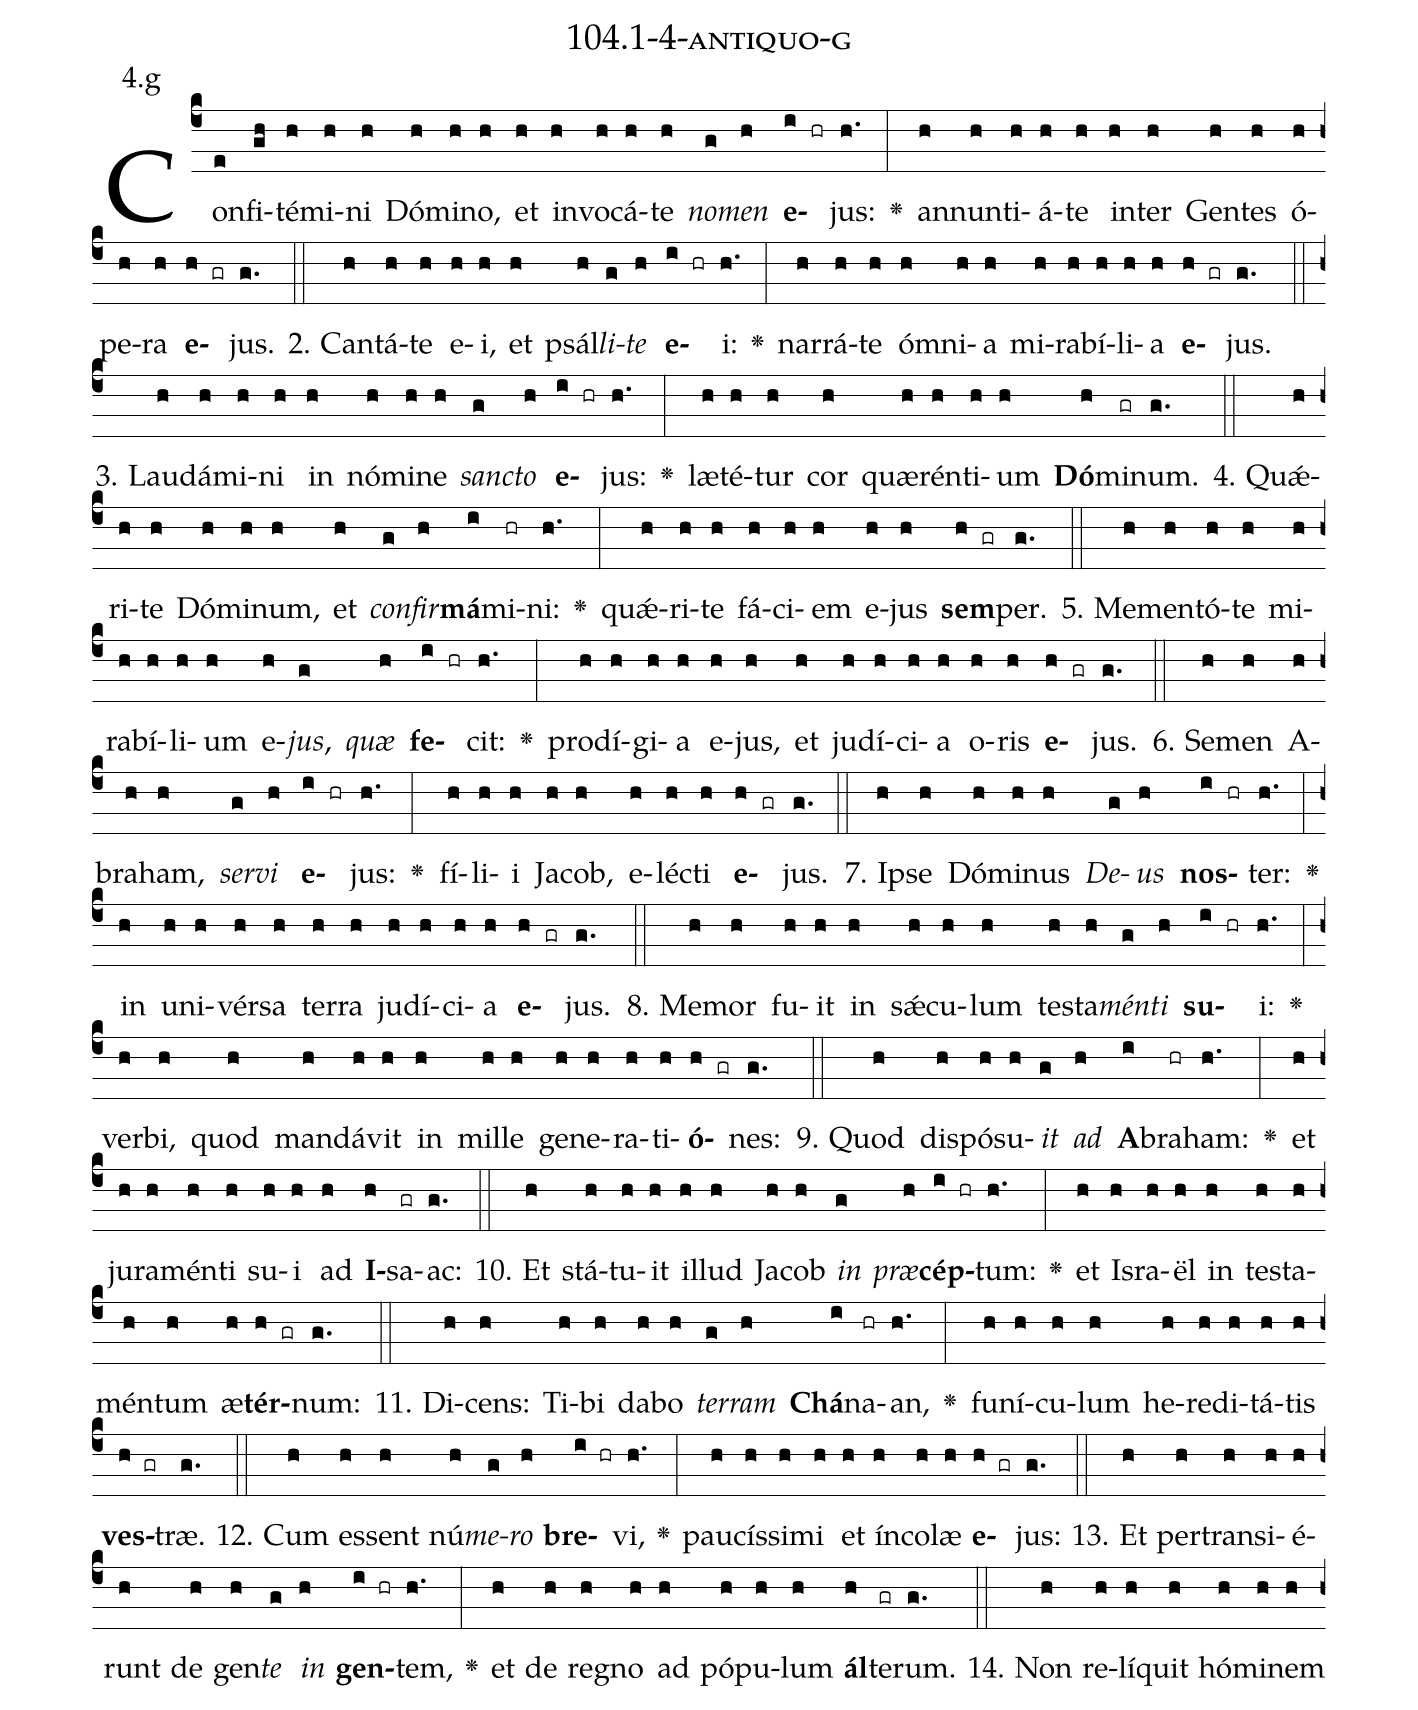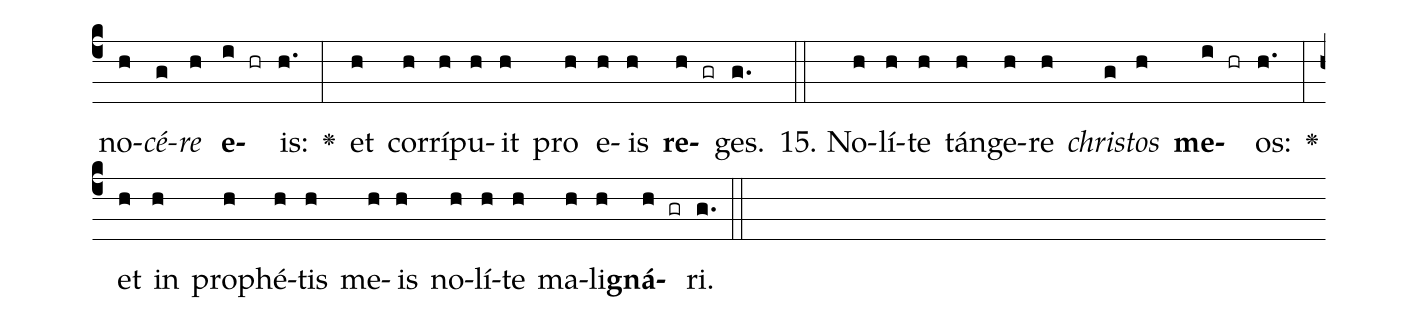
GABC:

name: 104.1-4-antiquo-g;
annotation: 4.g;
%%
(c4)Con(e)fi(gh)té(h)mi(h)ni(h) Dó(h)mi(h)no,(h) et(h) in(h)vo(h)cá(h)te(h) <i>no</i>(g)<i>men</i>(h) <b>e</b>(i hr)jus:(h.) <v>\greheightstar</v>(:) an(h)nun(h)ti(h)á(h)te(h) in(h)ter(h) Gen(h)tes(h) ó(h)pe(h)ra(h) <b>e</b>(h gr)jus.(g.) (::)
2. Can(h)tá(h)te(h) e(h)i,(h) et(h) psál(h)<i>li</i>(g)<i>te</i>(h) <b>e</b>(i hr)i:(h.) <v>\greheightstar</v>(:) nar(h)rá(h)te(h) óm(h)ni(h)a(h) mi(h)ra(h)bí(h)li(h)a(h) <b>e</b>(h gr)jus.(g.) (::)
3. Lau(h)dá(h)mi(h)ni(h) in(h) nó(h)mi(h)ne(h) <i>sanc</i>(g)<i>to</i>(h) <b>e</b>(i hr)jus:(h.) <v>\greheightstar</v>(:) læ(h)té(h)tur(h) cor(h) quæ(h)rén(h)ti(h)um(h) <b>Dó</b>(h)mi(gr)num.(g.) (::)
4. Quǽ(h)ri(h)te(h) Dó(h)mi(h)num,(h) et(h) <i>con</i>(g)<i>fir</i>(h)<b>má</b>(i)mi(hr)ni:(h.) <v>\greheightstar</v>(:) quǽ(h)ri(h)te(h) fá(h)ci(h)em(h) e(h)jus(h) <b>sem</b>(h gr)per.(g.) (::)
5. Me(h)men(h)tó(h)te(h) mi(h)ra(h)bí(h)li(h)um(h) e(h)<i>jus</i>,(g) <i>quæ</i>(h) <b>fe</b>(i hr)cit:(h.) <v>\greheightstar</v>(:) prod(h)í(h)gi(h)a(h) e(h)jus,(h) et(h) ju(h)dí(h)ci(h)a(h) o(h)ris(h) <b>e</b>(h gr)jus.(g.) (::)
6. Se(h)men(h) A(h)bra(h)ham,(h) <i>ser</i>(g)<i>vi</i>(h) <b>e</b>(i hr)jus:(h.) <v>\greheightstar</v>(:) fí(h)li(h)i(h) Ja(h)cob,(h) e(h)léc(h)ti(h) <b>e</b>(h gr)jus.(g.) (::)
7. Ip(h)se(h) Dó(h)mi(h)nus(h) <i>De</i>(g)<i>us</i>(h) <b>nos</b>(i hr)ter:(h.) <v>\greheightstar</v>(:) in(h) u(h)ni(h)vér(h)sa(h) ter(h)ra(h) ju(h)dí(h)ci(h)a(h) <b>e</b>(h gr)jus.(g.) (::)
8. Me(h)mor(h) fu(h)it(h) in(h) sǽ(h)cu(h)lum(h) tes(h)ta(h)<i>mén</i>(g)<i>ti</i>(h) <b>su</b>(i hr)i:(h.) <v>\greheightstar</v>(:) ver(h)bi,(h) quod(h) man(h)dá(h)vit(h) in(h) mil(h)le(h) ge(h)ne(h)ra(h)ti(h)<b>ó</b>(h gr)nes:(g.) (::)
9. Quod(h) dis(h)pó(h)su(h)<i>it</i>(g) <i>ad</i>(h) <b>A</b>(i)bra(hr)ham:(h.) <v>\greheightstar</v>(:) et(h) ju(h)ra(h)mén(h)ti(h) su(h)i(h) ad(h) <b>I</b>(h)sa(gr)ac:(g.) (::)
10. Et(h) stá(h)tu(h)it(h) il(h)lud(h) Ja(h)cob(h) <i>in</i>(g) <i>præ</i>(h)<b>cép</b>(i hr)tum:(h.) <v>\greheightstar</v>(:) et(h) Is(h)ra(h)ël(h) in(h) tes(h)ta(h)mén(h)tum(h) æ(h)<b>tér</b>(h gr)num:(g.) (::)
11. Di(h)cens:(h) Ti(h)bi(h) da(h)bo(h) <i>ter</i>(g)<i>ram</i>(h) <b>Chá</b>(i)na(hr)an,(h.) <v>\greheightstar</v>(:) fu(h)ní(h)cu(h)lum(h) he(h)re(h)di(h)tá(h)tis(h) <b>ves</b>(h gr)træ.(g.) (::)
12. Cum(h) es(h)sent(h) nú(h)<i>me</i>(g)<i>ro</i>(h) <b>bre</b>(i hr)vi,(h.) <v>\greheightstar</v>(:) pau(h)cís(h)si(h)mi(h) et(h) ín(h)co(h)læ(h) <b>e</b>(h gr)jus:(g.) (::)
13. Et(h) per(h)trans(h)i(h)é(h)runt(h) de(h) gen(h)<i>te</i>(g) <i>in</i>(h) <b>gen</b>(i hr)tem,(h.) <v>\greheightstar</v>(:) et(h) de(h) re(h)gno(h) ad(h) pó(h)pu(h)lum(h) <b>ál</b>(h)te(gr)rum.(g.) (::)
14. Non(h) re(h)lí(h)quit(h) hó(h)mi(h)nem(h) no(h)<i>cé</i>(g)<i>re</i>(h) <b>e</b>(i hr)is:(h.) <v>\greheightstar</v>(:) et(h) cor(h)rí(h)pu(h)it(h) pro(h) e(h)is(h) <b>re</b>(h gr)ges.(g.) (::)
15. No(h)lí(h)te(h) tán(h)ge(h)re(h) <i>chris</i>(g)<i>tos</i>(h) <b>me</b>(i hr)os:(h.) <v>\greheightstar</v>(:) et(h) in(h) pro(h)phé(h)tis(h) me(h)is(h) no(h)lí(h)te(h) ma(h)li(h)<b>gná</b>(h gr)ri.(g.) (::)
